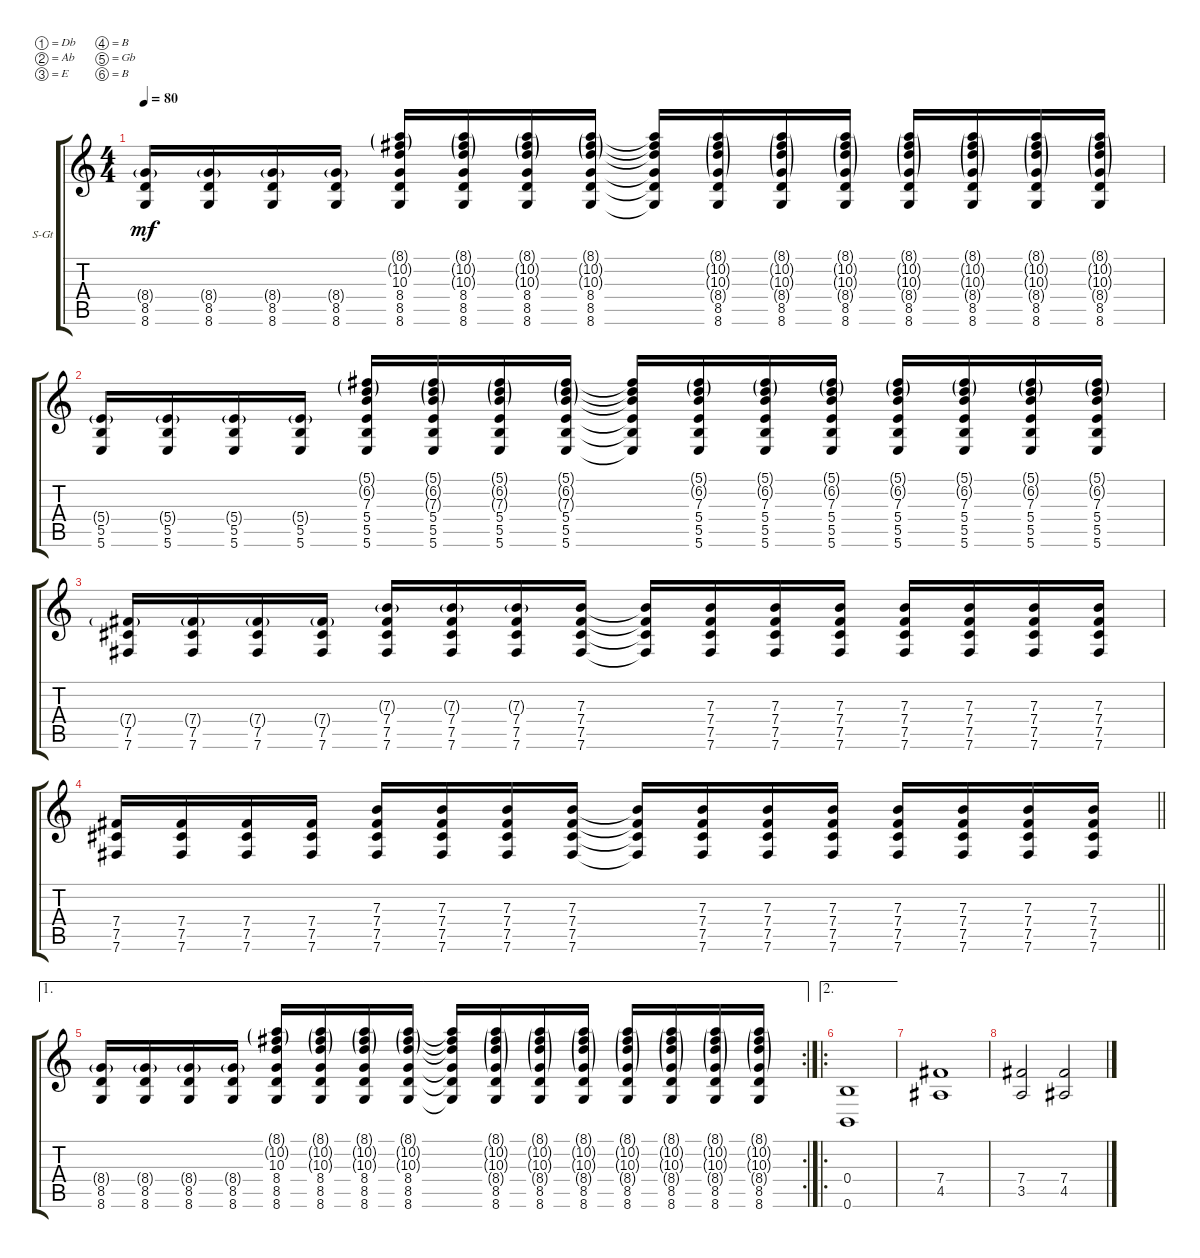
\defaultSystemsLayout 4
\bracketExtendMode groupsimilarinstruments
\firstSystemTrackNameOrientation horizontal
\otherSystemsTrackNameOrientation horizontal
\track ("Steel Guitar" "S-Gt") {instrument acousticguitarsteel}
\staff {score tabs}
\tuning (Db4 Ab3 E3 B2 Gb2 B1)
\ts (4 4)
\tempo 80
\clef g2
\ks c
(8.6 8.5 8.4{g}).16{dy mf} (8.6 8.5 8.4{g}).16 (8.6 8.5 8.4{g}).16 (8.6 8.5 8.4{g}).16 (8.6 8.5 8.4 10.3 10.2{g} 8.1{g}).16 (8.6 8.5 8.4 10.3{g} 10.2{g} 8.1{g}).16 (8.6 8.5 8.4 10.3{g} 10.2{g} 8.1{g}).16 (8.6 8.5 8.4 10.3{g} 10.2{g} 8.1{g}).16 (8.6{t} 8.5{t} 8.4{t} 10.3{t} 10.2{t} 8.1{t}).16 (8.6 8.5 8.4{g} 10.3{g} 10.2{g} 8.1{g}).16 (8.6 8.5 8.4{g} 10.3{g} 10.2{g} 8.1{g}).16 (8.6 8.5 8.4{g} 10.3{g} 10.2{g} 8.1{g}).16 (8.6 8.5 8.4{g} 10.3{g} 10.2{g} 8.1{g}).16 (8.6 8.5 8.4{g} 10.3{g} 10.2{g} 8.1{g}).16 (8.6 8.5 8.4{g} 10.3{g} 10.2{g} 8.1{g}).16 (8.6 8.5 8.4{g} 10.3{g} 10.2{g} 8.1{g}).16 |
(5.6 5.5 5.4{g}).16 (5.6 5.5 5.4{g}).16 (5.6 5.5 5.4{g}).16 (5.6 5.5 5.4{g}).16 (5.6 5.5 5.4 7.3 6.2{g} 5.1{g}).16 (5.6 5.5 5.4 7.3{g} 6.2{g} 5.1{g}).16 (5.6 5.5 5.4 7.3{g} 6.2{g} 5.1{g}).16 (5.6 5.5 5.4 7.3{g} 6.2{g} 5.1{g}).16 (5.6{t} 5.5{t} 5.4{t} 7.3{t} 6.2{t} 5.1{t}).16 (5.6 5.5 5.4 7.3 6.2{g} 5.1{g}).16 (5.6 5.5 5.4 7.3 6.2{g} 5.1{g}).16 (5.6 5.5 5.4 7.3 6.2{g} 5.1{g}).16 (5.6 5.5 5.4 7.3 6.2{g} 5.1{g}).16 (5.6 5.5 5.4 7.3 6.2{g} 5.1{g}).16 (5.6 5.5 5.4 7.3 6.2{g} 5.1{g}).16 (5.6 5.5 5.4 7.3 6.2{g} 5.1{g}).16 |
(7.6 7.5 7.4{g}).16 (7.6 7.5 7.4{g}).16 (7.6 7.5 7.4{g}).16 (7.6 7.5 7.4{g}).16 (7.6 7.5 7.4 7.3{g}).16 (7.6 7.5 7.4 7.3{g}).16 (7.6 7.5 7.4 7.3{g}).16 (7.6 7.5 7.4 7.3).16 (7.6{t} 7.5{t} 7.4{t} 7.3{t}).16 (7.6 7.5 7.4 7.3).16 (7.6 7.5 7.4 7.3).16 (7.6 7.5 7.4 7.3).16 (7.6 7.5 7.4 7.3).16 (7.6 7.5 7.4 7.3).16 (7.6 7.5 7.4 7.3).16 (7.6 7.5 7.4 7.3).16 |
\barLineRight lightlight
(7.6 7.5 7.4).16 (7.6 7.5 7.4).16 (7.6 7.5 7.4).16 (7.6 7.5 7.4).16 (7.6 7.5 7.4 7.3).16 (7.6 7.5 7.4 7.3).16 (7.6 7.5 7.4 7.3).16 (7.6 7.5 7.4 7.3).16 (7.6{t} 7.5{t} 7.4{t} 7.3{t}).16 (7.6 7.5 7.4 7.3).16 (7.6 7.5 7.4 7.3).16 (7.6 7.5 7.4 7.3).16 (7.6 7.5 7.4 7.3).16 (7.6 7.5 7.4 7.3).16 (7.6 7.5 7.4 7.3).16 (7.6 7.5 7.4 7.3).16 |
\ae 1
\rc 2
(8.6 8.5 8.4{g}).16 (8.6 8.5 8.4{g}).16 (8.6 8.5 8.4{g}).16 (8.6 8.5 8.4{g}).16 (8.6 8.5 8.4 10.3 10.2{g} 8.1{g}).16 (8.6 8.5 8.4 10.3{g} 10.2{g} 8.1{g}).16 (8.6 8.5 8.4 10.3{g} 10.2{g} 8.1{g}).16 (8.6 8.5 8.4 10.3{g} 10.2{g} 8.1{g}).16 (8.6{t} 8.5{t} 8.4{t} 10.3{t} 10.2{t} 8.1{t}).16 (8.6 8.5 8.4{g} 10.3{g} 10.2{g} 8.1{g}).16 (8.6 8.5 8.4{g} 10.3{g} 10.2{g} 8.1{g}).16 (8.6 8.5 8.4{g} 10.3{g} 10.2{g} 8.1{g}).16 (8.6 8.5 8.4{g} 10.3{g} 10.2{g} 8.1{g}).16 (8.6 8.5 8.4{g} 10.3{g} 10.2{g} 8.1{g}).16 (8.6 8.5 8.4{g} 10.3{g} 10.2{g} 8.1{g}).16 (8.6 8.5 8.4{g} 10.3{g} 10.2{g} 8.1{g}).16 |
\ae 2
\ro
(0.6 0.4).1 |
(4.5 7.4).1 |
(7.4 3.5).2 (4.5 7.4).2
